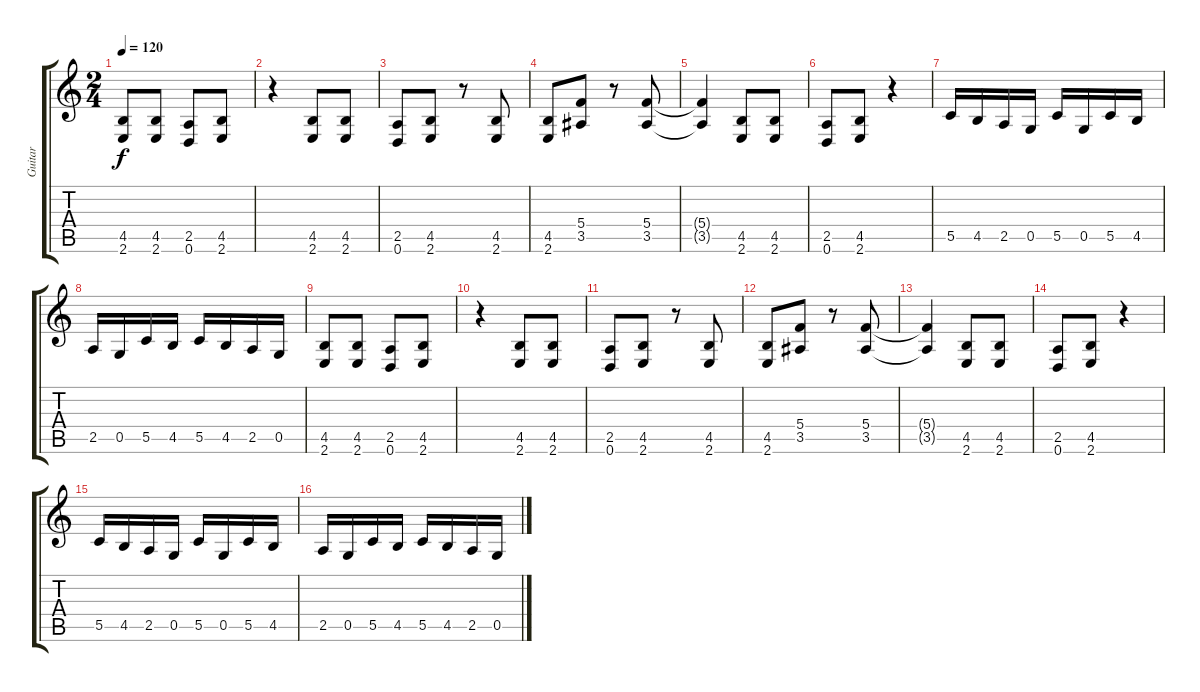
\track ("Guitar" "Guitar") {instrument distortionguitar}
\staff {score tabs}
\tuning (D4 A3 F3 C3 G2 D2) {hide}
\ts (2 4)
\tempo 120
\clef g2
\ks c
(4.5 2.6).8{dy f} (4.5 2.6).8 (2.5 0.6).8 (4.5 2.6).8 |
r.4 (4.5 2.6).8 (4.5 2.6).8 |
(2.5 0.6).8 (4.5 2.6).8 r.8 (4.5 2.6).8 |
(4.5 2.6).8 (5.4 3.5).8 r.8 (5.4 3.5).8 |
(5.4{t} 3.5{t}).4 (4.5 2.6).8 (4.5 2.6).8 |
(2.5 0.6).8 (4.5 2.6).8 r.4 |
5.5.16 4.5.16 2.5.16 0.5.16 5.5.16 0.5.16 5.5.16 4.5.16 |
2.5.16 0.5.16 5.5.16 4.5.16 5.5.16 4.5.16 2.5.16 0.5.16 |
(4.5 2.6).8 (4.5 2.6).8 (2.5 0.6).8 (4.5 2.6).8 |
r.4 (4.5 2.6).8 (4.5 2.6).8 |
(2.5 0.6).8 (4.5 2.6).8 r.8 (4.5 2.6).8 |
(4.5 2.6).8 (5.4 3.5).8 r.8 (5.4 3.5).8 |
(5.4{t} 3.5{t}).4 (4.5 2.6).8 (4.5 2.6).8 |
(2.5 0.6).8 (4.5 2.6).8 r.4 |
5.5.16 4.5.16 2.5.16 0.5.16 5.5.16 0.5.16 5.5.16 4.5.16 |
2.5.16 0.5.16 5.5.16 4.5.16 5.5.16 4.5.16 2.5.16 0.5.16
